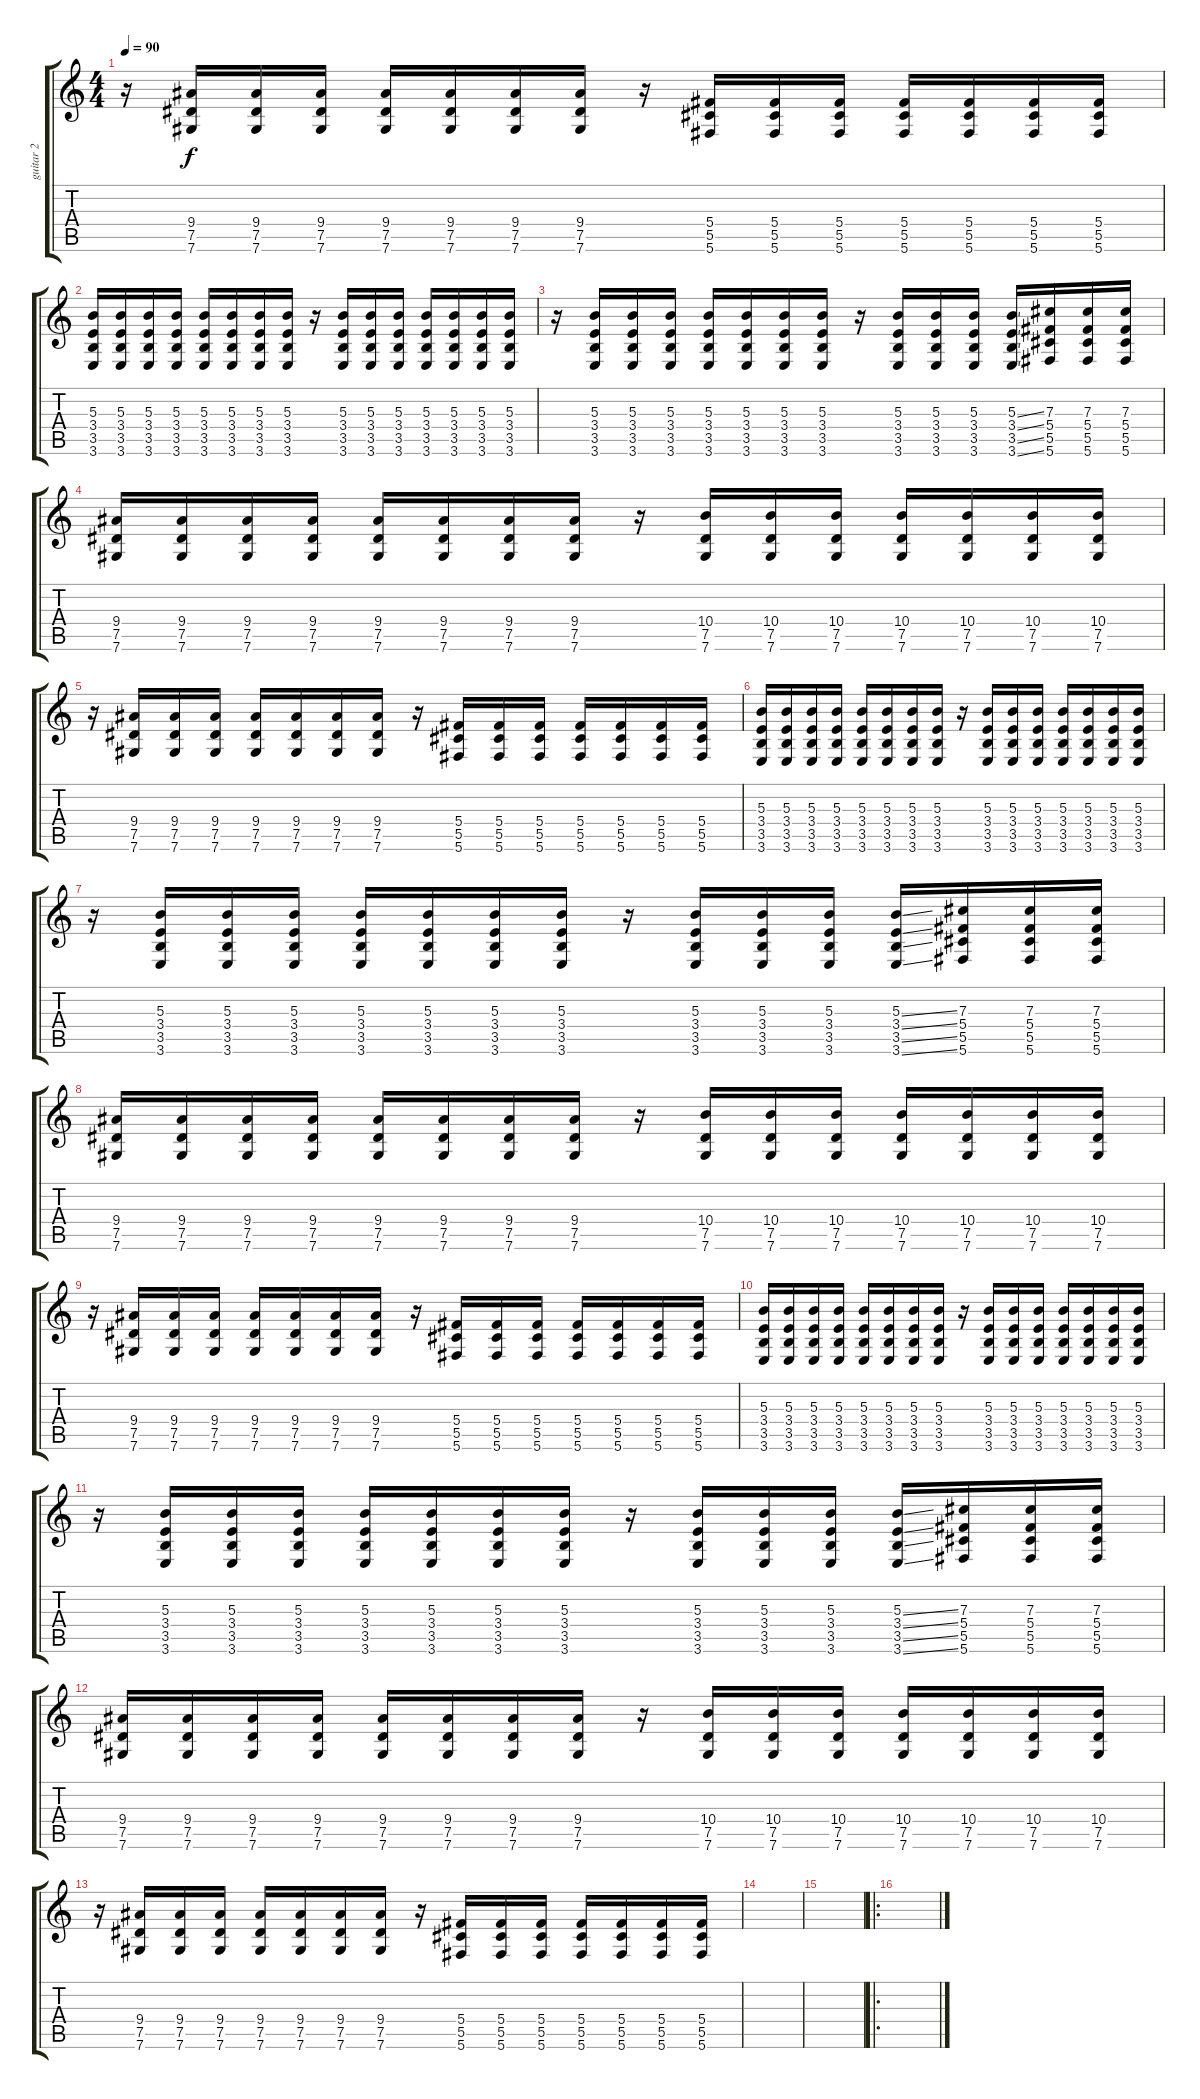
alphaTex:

\track ("guitar 2" "guitar 2") {instrument acousticguitarsteel}
\staff {score tabs}
\tuning (Eb4 Bb3 Gb3 Db3 Ab2 Db2) {hide}
\ts (4 4)
\tempo 90
\clef g2
\ks c
r.16{dy f} (9.4 7.5 7.6).16 (9.4 7.5 7.6).16 (9.4 7.5 7.6).16 (9.4 7.5 7.6).16 (9.4 7.5 7.6).16 (9.4 7.5 7.6).16 (9.4 7.5 7.6).16 r.16 (5.4 5.5 5.6).16 (5.4 5.5 5.6).16 (5.4 5.5 5.6).16 (5.4 5.5 5.6).16 (5.4 5.5 5.6).16 (5.4 5.5 5.6).16 (5.4 5.5 5.6).16 |
(5.3 3.4 3.5 3.6).16 (5.3 3.4 3.5 3.6).16 (5.3 3.4 3.5 3.6).16 (5.3 3.4 3.5 3.6).16 (5.3 3.4 3.5 3.6).16 (5.3 3.4 3.5 3.6).16 (5.3 3.4 3.5 3.6).16 (5.3 3.4 3.5 3.6).16 r.16 (5.3 3.4 3.5 3.6).16 (5.3 3.4 3.5 3.6).16 (5.3 3.4 3.5 3.6).16 (5.3 3.4 3.5 3.6).16 (5.3 3.4 3.5 3.6).16 (5.3 3.4 3.5 3.6).16 (5.3 3.4 3.5 3.6).16 |
r.16 (5.3 3.4 3.5 3.6).16 (5.3 3.4 3.5 3.6).16 (5.3 3.4 3.5 3.6).16 (5.3 3.4 3.5 3.6).16 (5.3 3.4 3.5 3.6).16 (5.3 3.4 3.5 3.6).16 (5.3 3.4 3.5 3.6).16 r.16 (5.3 3.4 3.5 3.6).16 (5.3 3.4 3.5 3.6).16 (5.3 3.4 3.5 3.6).16 (5.3{ss} 3.4{ss} 3.5{ss} 3.6{ss}).16 (7.3 5.4 5.5 5.6).16 (7.3 5.4 5.5 5.6).16 (7.3 5.4 5.5 5.6).16 |
(9.4 7.5 7.6).16 (9.4 7.5 7.6).16 (9.4 7.5 7.6).16 (9.4 7.5 7.6).16 (9.4 7.5 7.6).16 (9.4 7.5 7.6).16 (9.4 7.5 7.6).16 (9.4 7.5 7.6).16 r.16 (10.4 7.5 7.6).16 (10.4 7.5 7.6).16 (10.4 7.5 7.6).16 (10.4 7.5 7.6).16 (10.4 7.5 7.6).16 (10.4 7.5 7.6).16 (10.4 7.5 7.6).16 |
r.16 (9.4 7.5 7.6).16 (9.4 7.5 7.6).16 (9.4 7.5 7.6).16 (9.4 7.5 7.6).16 (9.4 7.5 7.6).16 (9.4 7.5 7.6).16 (9.4 7.5 7.6).16 r.16 (5.4 5.5 5.6).16 (5.4 5.5 5.6).16 (5.4 5.5 5.6).16 (5.4 5.5 5.6).16 (5.4 5.5 5.6).16 (5.4 5.5 5.6).16 (5.4 5.5 5.6).16 |
(5.3 3.4 3.5 3.6).16 (5.3 3.4 3.5 3.6).16 (5.3 3.4 3.5 3.6).16 (5.3 3.4 3.5 3.6).16 (5.3 3.4 3.5 3.6).16 (5.3 3.4 3.5 3.6).16 (5.3 3.4 3.5 3.6).16 (5.3 3.4 3.5 3.6).16 r.16 (5.3 3.4 3.5 3.6).16 (5.3 3.4 3.5 3.6).16 (5.3 3.4 3.5 3.6).16 (5.3 3.4 3.5 3.6).16 (5.3 3.4 3.5 3.6).16 (5.3 3.4 3.5 3.6).16 (5.3 3.4 3.5 3.6).16 |
r.16 (5.3 3.4 3.5 3.6).16 (5.3 3.4 3.5 3.6).16 (5.3 3.4 3.5 3.6).16 (5.3 3.4 3.5 3.6).16 (5.3 3.4 3.5 3.6).16 (5.3 3.4 3.5 3.6).16 (5.3 3.4 3.5 3.6).16 r.16 (5.3 3.4 3.5 3.6).16 (5.3 3.4 3.5 3.6).16 (5.3 3.4 3.5 3.6).16 (5.3{ss} 3.4{ss} 3.5{ss} 3.6{ss}).16 (7.3 5.4 5.5 5.6).16 (7.3 5.4 5.5 5.6).16 (7.3 5.4 5.5 5.6).16 |
(9.4 7.5 7.6).16 (9.4 7.5 7.6).16 (9.4 7.5 7.6).16 (9.4 7.5 7.6).16 (9.4 7.5 7.6).16 (9.4 7.5 7.6).16 (9.4 7.5 7.6).16 (9.4 7.5 7.6).16 r.16 (10.4 7.5 7.6).16 (10.4 7.5 7.6).16 (10.4 7.5 7.6).16 (10.4 7.5 7.6).16 (10.4 7.5 7.6).16 (10.4 7.5 7.6).16 (10.4 7.5 7.6).16 |
r.16 (9.4 7.5 7.6).16 (9.4 7.5 7.6).16 (9.4 7.5 7.6).16 (9.4 7.5 7.6).16 (9.4 7.5 7.6).16 (9.4 7.5 7.6).16 (9.4 7.5 7.6).16 r.16 (5.4 5.5 5.6).16 (5.4 5.5 5.6).16 (5.4 5.5 5.6).16 (5.4 5.5 5.6).16 (5.4 5.5 5.6).16 (5.4 5.5 5.6).16 (5.4 5.5 5.6).16 |
(5.3 3.4 3.5 3.6).16 (5.3 3.4 3.5 3.6).16 (5.3 3.4 3.5 3.6).16 (5.3 3.4 3.5 3.6).16 (5.3 3.4 3.5 3.6).16 (5.3 3.4 3.5 3.6).16 (5.3 3.4 3.5 3.6).16 (5.3 3.4 3.5 3.6).16 r.16 (5.3 3.4 3.5 3.6).16 (5.3 3.4 3.5 3.6).16 (5.3 3.4 3.5 3.6).16 (5.3 3.4 3.5 3.6).16 (5.3 3.4 3.5 3.6).16 (5.3 3.4 3.5 3.6).16 (5.3 3.4 3.5 3.6).16 |
r.16 (5.3 3.4 3.5 3.6).16 (5.3 3.4 3.5 3.6).16 (5.3 3.4 3.5 3.6).16 (5.3 3.4 3.5 3.6).16 (5.3 3.4 3.5 3.6).16 (5.3 3.4 3.5 3.6).16 (5.3 3.4 3.5 3.6).16 r.16 (5.3 3.4 3.5 3.6).16 (5.3 3.4 3.5 3.6).16 (5.3 3.4 3.5 3.6).16 (5.3{ss} 3.4{ss} 3.5{ss} 3.6{ss}).16 (7.3 5.4 5.5 5.6).16 (7.3 5.4 5.5 5.6).16 (7.3 5.4 5.5 5.6).16 |
(9.4 7.5 7.6).16 (9.4 7.5 7.6).16 (9.4 7.5 7.6).16 (9.4 7.5 7.6).16 (9.4 7.5 7.6).16 (9.4 7.5 7.6).16 (9.4 7.5 7.6).16 (9.4 7.5 7.6).16 r.16 (10.4 7.5 7.6).16 (10.4 7.5 7.6).16 (10.4 7.5 7.6).16 (10.4 7.5 7.6).16 (10.4 7.5 7.6).16 (10.4 7.5 7.6).16 (10.4 7.5 7.6).16 |
r.16 (9.4 7.5 7.6).16 (9.4 7.5 7.6).16 (9.4 7.5 7.6).16 (9.4 7.5 7.6).16 (9.4 7.5 7.6).16 (9.4 7.5 7.6).16 (9.4 7.5 7.6).16 r.16 (5.4 5.5 5.6).16 (5.4 5.5 5.6).16 (5.4 5.5 5.6).16 (5.4 5.5 5.6).16 (5.4 5.5 5.6).16 (5.4 5.5 5.6).16 (5.4 5.5 5.6).16 |
|
|
\ro
